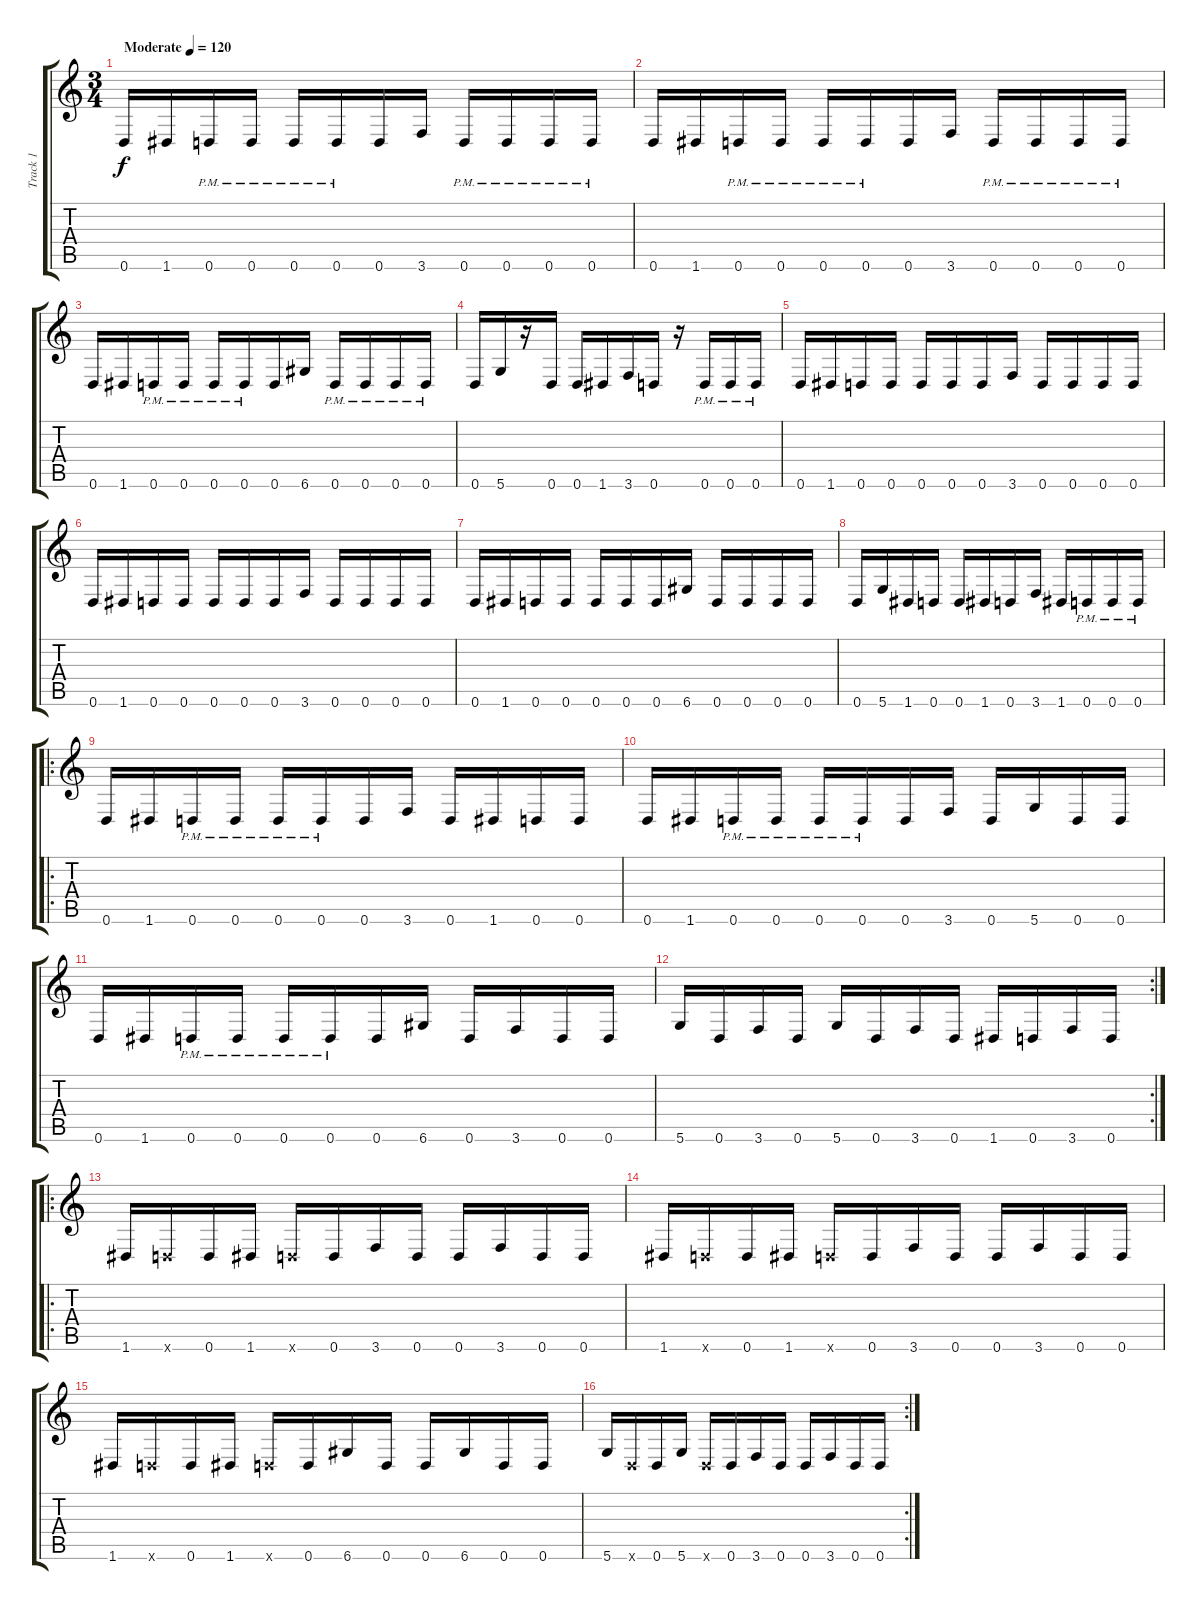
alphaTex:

\track ("Track 1" "Track 1") {instrument distortionguitar}
\staff {score tabs}
\tuning (D4 A3 F3 C3 G2 D2) {hide}
\ts (3 4)
\tempo (120 "Moderate")
\clef g2
\ks c
0.6.16{dy f instrument distortionguitar} 1.6.16 0.6{pm}.16 0.6{pm}.16 0.6{pm}.16 0.6{pm}.16 0.6.16 3.6.16 0.6{pm}.16 0.6{pm}.16 0.6{pm}.16 0.6{pm}.16 |
0.6.16 1.6.16 0.6{pm}.16 0.6{pm}.16 0.6{pm}.16 0.6{pm}.16 0.6.16 3.6.16 0.6{pm}.16 0.6{pm}.16 0.6{pm}.16 0.6{pm}.16 |
0.6.16 1.6.16 0.6{pm}.16 0.6{pm}.16 0.6{pm}.16 0.6{pm}.16 0.6.16 6.6.16 0.6{pm}.16 0.6{pm}.16 0.6{pm}.16 0.6{pm}.16 |
0.6.16 5.6.16 r.16 0.6.16 0.6.16 1.6.16 3.6.16 0.6.16 r.16 0.6{pm}.16 0.6{pm}.16 0.6{pm}.16 |
0.6.16 1.6.16 0.6.16 0.6.16 0.6.16 0.6.16 0.6.16 3.6.16 0.6.16 0.6.16 0.6.16 0.6.16 |
0.6.16 1.6.16 0.6.16 0.6.16 0.6.16 0.6.16 0.6.16 3.6.16 0.6.16 0.6.16 0.6.16 0.6.16 |
0.6.16 1.6.16 0.6.16 0.6.16 0.6.16 0.6.16 0.6.16 6.6.16 0.6.16 0.6.16 0.6.16 0.6.16 |
0.6.16 5.6.16 1.6.16 0.6.16 0.6.16 1.6.16 0.6.16 3.6.16 1.6.16 0.6{pm}.16 0.6{pm}.16 0.6{pm}.16 |
\ro
0.6.16 1.6.16 0.6{pm}.16 0.6{pm}.16 0.6{pm}.16 0.6{pm}.16 0.6.16 3.6.16 0.6.16 1.6.16 0.6.16 0.6.16 |
0.6.16 1.6.16 0.6{pm}.16 0.6{pm}.16 0.6{pm}.16 0.6{pm}.16 0.6.16 3.6.16 0.6.16 5.6.16 0.6.16 0.6.16 |
0.6.16 1.6.16 0.6{pm}.16 0.6{pm}.16 0.6{pm}.16 0.6{pm}.16 0.6.16 6.6.16 0.6.16 3.6.16 0.6.16 0.6.16 |
\rc 2
5.6.16 0.6.16 3.6.16 0.6.16 5.6.16 0.6.16 3.6.16 0.6.16 1.6.16 0.6.16 3.6.16 0.6.16 |
\ro
1.6.16 0.6{x}.16 0.6.16 1.6.16 0.6{x}.16 0.6.16 3.6.16 0.6.16 0.6.16 3.6.16 0.6.16 0.6.16 |
1.6.16 0.6{x}.16 0.6.16 1.6.16 0.6{x}.16 0.6.16 3.6.16 0.6.16 0.6.16 3.6.16 0.6.16 0.6.16 |
1.6.16 0.6{x}.16 0.6.16 1.6.16 0.6{x}.16 0.6.16 6.6.16 0.6.16 0.6.16 6.6.16 0.6.16 0.6.16 |
\rc 2
5.6.16 0.6{x}.16 0.6.16 5.6.16 0.6{x}.16 0.6.16 3.6.16 0.6.16 0.6.16 3.6.16 0.6.16 0.6.16
